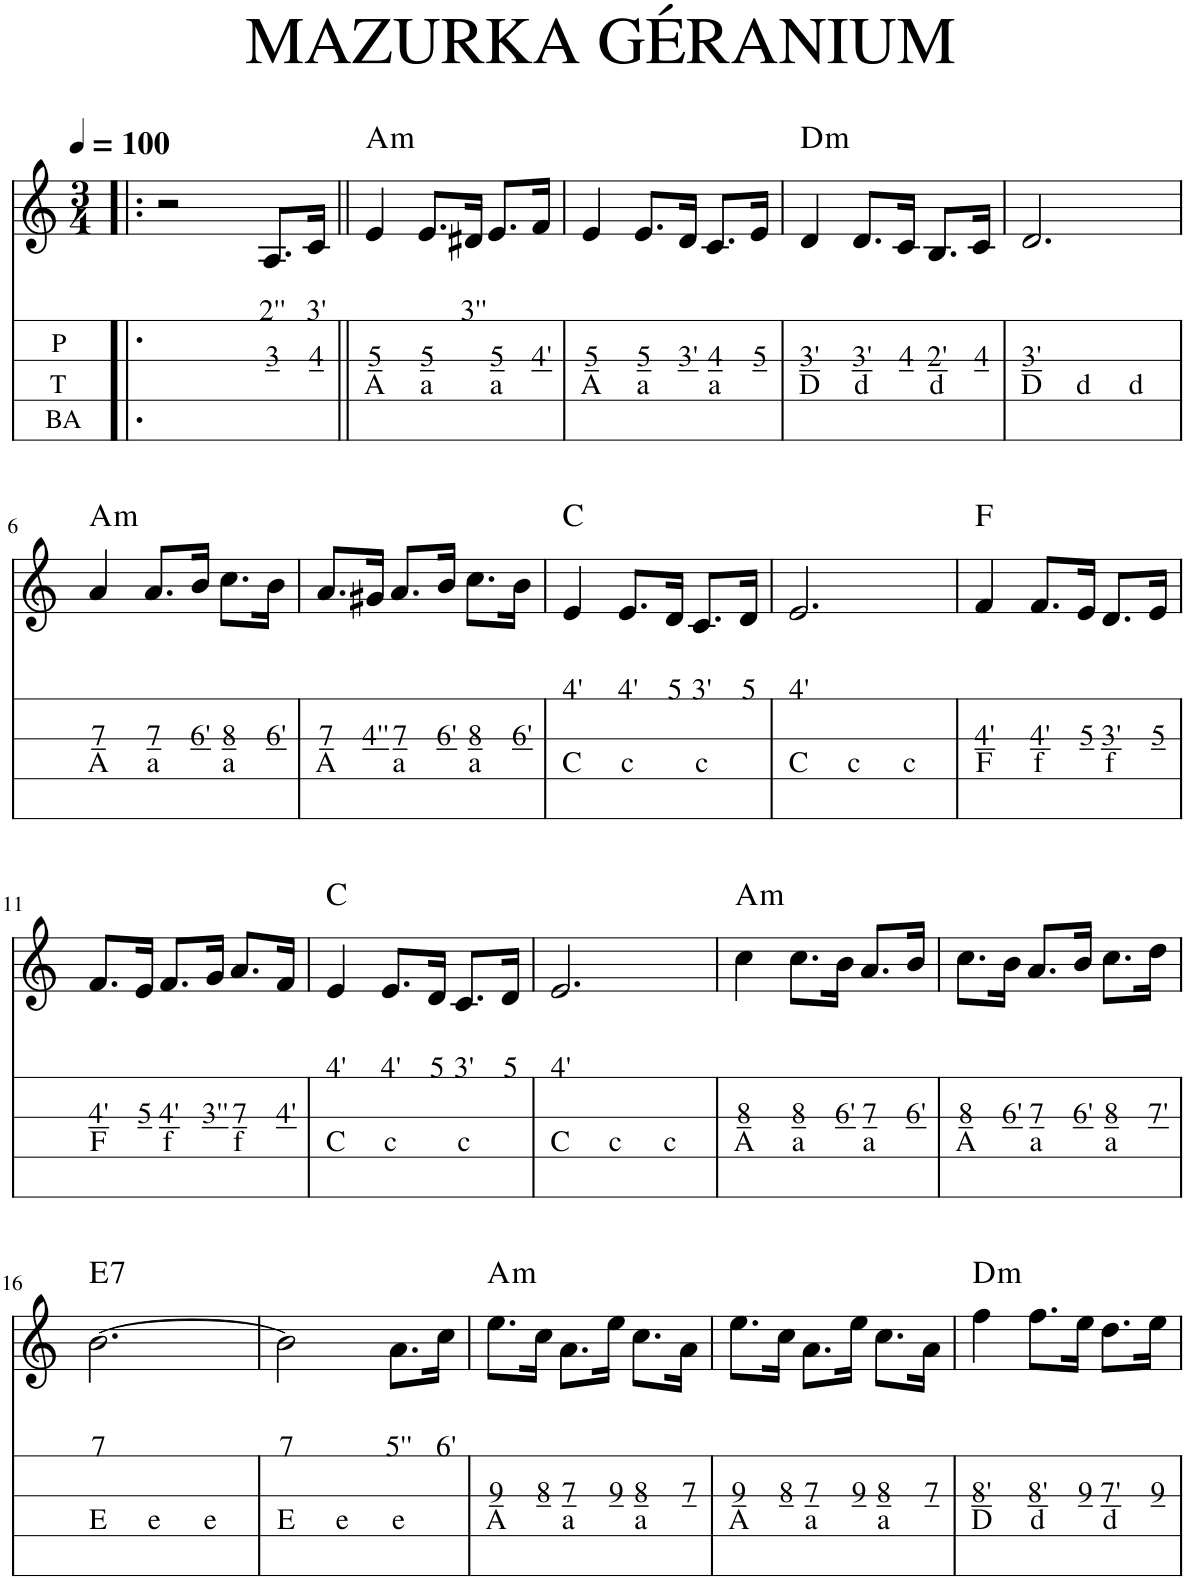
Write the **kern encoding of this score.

**kern	**text	**text	**text	**text	**kern	**text	**text	**harte
*part2	*part2	*part2	*part2	*part2	*part1	*part1	*part1	*part1
*staff2	*staff2	*staff2	*staff2	*staff2	*staff1	*staff1	*staff1	*
*I"Tablature	*	*	*	*	*I"Theme	*	*	*
*stria4	*	*	*	*	*	*	*	*
*clefG2	*	*	*	*	*clefG2	*	*	*
*k[]	*	*	*	*	*k[]	*	*	*
*M3/4	*	*	*	*	*M3/4	*	*	*
*MM100	*	*	*	*	*MM100	*	*	*
=1!|:	=1!|:	=1!|:	=1!|:	=1!|:	=1!|:	=1!|:	=1!|:	=1!|:
!LO:TX:a:t=P	!	!	!	!	!	!	!	!
!LO:TX:a:t=T	!	!	!	!	!	!	!	!
!LO:TX:a:t=BA	!	!	!	!	!	!	!	!
4ryy	.	.	.	.	2r	.	.	.
4ryy	.	.	.	.	.	.	.	.
!	!	!	!	!	!	!LO:LY:b	!LO:LY:b	!
4ryy	.	.	.	.	8.A/L	2''	3	.
!	!	!	!	!	!	!LO:LY:b	!LO:LY:b	!
.	.	.	.	.	16c/Jk	3'	4	.
=2||	=2||	=2||	=2||	=2||	=2||	=2||	=2||	=2||
!	!	!	!	!LO:LY:b	!	!	!LO:LY:b	!LO:H:kt=m
4ryy	.	.	.	A	4e/	.	5	A:min
!	!	!	!	!LO:LY:b	!	!	!LO:LY:b	!
4ryy	.	.	.	a	8.e/L	.	5	.
!	!	!	!	!	!	!LO:LY:b	!	!
.	.	.	.	.	16d#X/Jk	3''	.	.
!	!	!	!	!LO:LY:b	!	!	!LO:LY:b	!
4ryy	.	.	.	a	8.e/L	.	5	.
!	!	!	!	!	!	!	!LO:LY:b	!
.	.	.	.	.	16f/Jk	.	4'	.
=3	=3	=3	=3	=3	=3	=3	=3	=3
!	!	!	!	!LO:LY:b	!	!	!LO:LY:b	!
4ryy	.	.	.	A	4e/	.	5	.
!	!	!	!	!LO:LY:b	!	!	!LO:LY:b	!
4ryy	.	.	.	a	8.e/L	.	5	.
!	!	!	!	!	!	!	!LO:LY:b	!
.	.	.	.	.	16d/Jk	.	3'	.
!	!	!	!	!LO:LY:b	!	!	!LO:LY:b	!
4ryy	.	.	.	a	8.c/L	.	4	.
!	!	!	!	!	!	!	!LO:LY:b	!
.	.	.	.	.	16e/Jk	.	5	.
=4	=4	=4	=4	=4	=4	=4	=4	=4
!	!	!	!	!LO:LY:b	!	!	!LO:LY:b	!LO:H:kt=m
4ryy	.	.	.	D	4d/	.	3'	D:min
!	!	!	!	!LO:LY:b	!	!	!LO:LY:b	!
4ryy	.	.	.	d	8.d/L	.	3'	.
!	!	!	!	!	!	!	!LO:LY:b	!
.	.	.	.	.	16c/Jk	.	4	.
!	!	!	!	!LO:LY:b	!	!	!LO:LY:b	!
4ryy	.	.	.	d	8.B/L	.	2'	.
!	!	!	!	!	!	!	!LO:LY:b	!
.	.	.	.	.	16c/Jk	.	4	.
=5	=5	=5	=5	=5	=5	=5	=5	=5
!	!	!	!	!LO:LY:b	!	!	!LO:LY:b	!
4ryy	.	.	.	D	2.d/	.	3'	.
!	!	!	!	!LO:LY:b	!	!	!	!
4ryy	.	.	.	d	.	.	.	.
!	!	!	!	!LO:LY:b	!	!	!	!
4ryy	.	.	.	d	.	.	.	.
!!LO:LB:g=z
=6	=6	=6	=6	=6	=6	=6	=6	=6
!	!	!	!	!LO:LY:b	!	!	!LO:LY:b	!LO:H:kt=m
4ryy	.	.	.	A	4a/	.	7	A:min
!	!	!	!	!LO:LY:b	!	!	!LO:LY:b	!
4ryy	.	.	.	a	8.a/L	.	7	.
!	!	!	!	!	!	!	!LO:LY:b	!
.	.	.	.	.	16b/Jk	.	6'	.
!	!	!	!	!LO:LY:b	!	!	!LO:LY:b	!
4ryy	.	.	.	a	8.cc\L	.	8	.
!	!	!	!	!	!	!	!LO:LY:b	!
.	.	.	.	.	16b\Jk	.	6'	.
=7	=7	=7	=7	=7	=7	=7	=7	=7
!	!	!	!	!LO:LY:b	!	!	!LO:LY:b	!
4ryy	.	.	.	A	8.a/L	.	7	.
!	!	!	!	!	!	!	!LO:LY:b	!
.	.	.	.	.	16g#X/Jk	.	4''	.
!	!	!	!	!LO:LY:b	!	!	!LO:LY:b	!
4ryy	.	.	.	a	8.a/L	.	7	.
!	!	!	!	!	!	!	!LO:LY:b	!
.	.	.	.	.	16b/Jk	.	6'	.
!	!	!	!	!LO:LY:b	!	!	!LO:LY:b	!
4ryy	.	.	.	a	8.cc\L	.	8	.
!	!	!	!	!	!	!	!LO:LY:b	!
.	.	.	.	.	16b\Jk	.	6'	.
=8	=8	=8	=8	=8	=8	=8	=8	=8
!	!	!	!	!LO:LY:b	!	!LO:LY:b	!	!
4ryy	.	.	.	C	4e/	4'	.	C:maj
!	!	!	!	!LO:LY:b	!	!LO:LY:b	!	!
4ryy	.	.	.	c	8.e/L	4'	.	.
!	!	!	!	!	!	!LO:LY:b	!	!
.	.	.	.	.	16d/Jk	5	.	.
!	!	!	!	!LO:LY:b	!	!LO:LY:b	!	!
4ryy	.	.	.	c	8.c/L	3'	.	.
!	!	!	!	!	!	!LO:LY:b	!	!
.	.	.	.	.	16d/Jk	5	.	.
=9	=9	=9	=9	=9	=9	=9	=9	=9
!	!	!	!	!LO:LY:b	!	!LO:LY:b	!	!
4ryy	.	.	.	C	2.e/	4'	.	.
!	!	!	!	!LO:LY:b	!	!	!	!
4ryy	.	.	.	c	.	.	.	.
!	!	!	!	!LO:LY:b	!	!	!	!
4ryy	.	.	.	c	.	.	.	.
=10	=10	=10	=10	=10	=10	=10	=10	=10
!	!	!	!	!LO:LY:b	!	!	!LO:LY:b	!
4ryy	.	.	.	F	4f/	.	4'	F:maj
!	!	!	!	!LO:LY:b	!	!	!LO:LY:b	!
4ryy	.	.	.	f	8.f/L	.	4'	.
!	!	!	!	!	!	!	!LO:LY:b	!
.	.	.	.	.	16e/Jk	.	5	.
!	!	!	!	!LO:LY:b	!	!	!LO:LY:b	!
4ryy	.	.	.	f	8.d/L	.	3'	.
!	!	!	!	!	!	!	!LO:LY:b	!
.	.	.	.	.	16e/Jk	.	5	.
!!LO:LB:g=z
=11	=11	=11	=11	=11	=11	=11	=11	=11
!	!	!	!	!LO:LY:b	!	!	!LO:LY:b	!
4ryy	.	.	.	F	8.f/L	.	4'	.
!	!	!	!	!	!	!	!LO:LY:b	!
.	.	.	.	.	16e/Jk	.	5	.
!	!	!	!	!LO:LY:b	!	!	!LO:LY:b	!
4ryy	.	.	.	f	8.f/L	.	4'	.
!	!	!	!	!	!	!	!LO:LY:b	!
.	.	.	.	.	16g/Jk	.	3''	.
!	!	!	!	!LO:LY:b	!	!	!LO:LY:b	!
4ryy	.	.	.	f	8.a/L	.	7	.
!	!	!	!	!	!	!	!LO:LY:b	!
.	.	.	.	.	16f/Jk	.	4'	.
=12	=12	=12	=12	=12	=12	=12	=12	=12
!	!	!	!	!LO:LY:b	!	!LO:LY:b	!	!
4ryy	.	.	.	C	4e/	4'	.	C:maj
!	!	!	!	!LO:LY:b	!	!LO:LY:b	!	!
4ryy	.	.	.	c	8.e/L	4'	.	.
!	!	!	!	!	!	!LO:LY:b	!	!
.	.	.	.	.	16d/Jk	5	.	.
!	!	!	!	!LO:LY:b	!	!LO:LY:b	!	!
4ryy	.	.	.	c	8.c/L	3'	.	.
!	!	!	!	!	!	!LO:LY:b	!	!
.	.	.	.	.	16d/Jk	5	.	.
=13	=13	=13	=13	=13	=13	=13	=13	=13
!	!	!	!	!LO:LY:b	!	!LO:LY:b	!	!
4ryy	.	.	.	C	2.e/	4'	.	.
!	!	!	!	!LO:LY:b	!	!	!	!
4ryy	.	.	.	c	.	.	.	.
!	!	!	!	!LO:LY:b	!	!	!	!
4ryy	.	.	.	c	.	.	.	.
=14	=14	=14	=14	=14	=14	=14	=14	=14
!	!	!	!	!LO:LY:b	!	!	!LO:LY:b	!LO:H:kt=m
4ryy	.	.	.	A	4cc\	.	8	A:min
!	!	!	!	!LO:LY:b	!	!	!LO:LY:b	!
4ryy	.	.	.	a	8.cc\L	.	8	.
!	!	!	!	!	!	!	!LO:LY:b	!
.	.	.	.	.	16b\Jk	.	6'	.
!	!	!	!	!LO:LY:b	!	!	!LO:LY:b	!
4ryy	.	.	.	a	8.a/L	.	7	.
!	!	!	!	!	!	!	!LO:LY:b	!
.	.	.	.	.	16b/Jk	.	6'	.
=15	=15	=15	=15	=15	=15	=15	=15	=15
!	!	!	!	!LO:LY:b	!	!	!LO:LY:b	!
4ryy	.	.	.	A	8.cc\L	.	8	.
!	!	!	!	!	!	!	!LO:LY:b	!
.	.	.	.	.	16b\Jk	.	6'	.
!	!	!	!	!LO:LY:b	!	!	!LO:LY:b	!
4ryy	.	.	.	a	8.a/L	.	7	.
!	!	!	!	!	!	!	!LO:LY:b	!
.	.	.	.	.	16b/Jk	.	6'	.
!	!	!	!	!LO:LY:b	!	!	!LO:LY:b	!
4ryy	.	.	.	a	8.cc\L	.	8	.
!	!	!	!	!	!	!	!LO:LY:b	!
.	.	.	.	.	16dd\Jk	.	7'	.
!!LO:LB:g=z
=16	=16	=16	=16	=16	=16	=16	=16	=16
!	!	!	!	!LO:LY:b	!	!LO:LY:b	!	!LO:H:kt=7
4ryy	.	.	.	E	[2.b\	7	.	E:7
!	!	!	!	!LO:LY:b	!	!	!	!
4ryy	.	.	.	e	.	.	.	.
!	!	!	!	!LO:LY:b	!	!	!	!
4ryy	.	.	.	e	.	.	.	.
=17	=17	=17	=17	=17	=17	=17	=17	=17
!	!	!	!	!LO:LY:b	!	!LO:LY:b	!	!
4ryy	.	.	.	E	2b\]	7	.	.
!	!	!	!	!LO:LY:b	!	!	!	!
4ryy	.	.	.	e	.	.	.	.
!	!	!	!	!LO:LY:b	!	!LO:LY:b	!	!
4ryy	.	.	.	e	8.a\L	5''	.	.
!	!	!	!	!	!	!LO:LY:b	!	!
.	.	.	.	.	16cc\Jk	6'	.	.
=18	=18	=18	=18	=18	=18	=18	=18	=18
!	!	!	!	!LO:LY:b	!	!	!LO:LY:b	!LO:H:kt=m
4ryy	.	.	.	A	8.ee\L	.	9	A:min
!	!	!	!	!	!	!	!LO:LY:b	!
.	.	.	.	.	16cc\Jk	.	8	.
!	!	!	!	!LO:LY:b	!	!	!LO:LY:b	!
4ryy	.	.	.	a	8.a\L	.	7	.
!	!	!	!	!	!	!	!LO:LY:b	!
.	.	.	.	.	16ee\Jk	.	9	.
!	!	!	!	!LO:LY:b	!	!	!LO:LY:b	!
4ryy	.	.	.	a	8.cc\L	.	8	.
!	!	!	!	!	!	!	!LO:LY:b	!
.	.	.	.	.	16a\Jk	.	7	.
=19	=19	=19	=19	=19	=19	=19	=19	=19
!	!	!	!	!LO:LY:b	!	!	!LO:LY:b	!
4ryy	.	.	.	A	8.ee\L	.	9	.
!	!	!	!	!	!	!	!LO:LY:b	!
.	.	.	.	.	16cc\Jk	.	8	.
!	!	!	!	!LO:LY:b	!	!	!LO:LY:b	!
4ryy	.	.	.	a	8.a\L	.	7	.
!	!	!	!	!	!	!	!LO:LY:b	!
.	.	.	.	.	16ee\Jk	.	9	.
!	!	!	!	!LO:LY:b	!	!	!LO:LY:b	!
4ryy	.	.	.	a	8.cc\L	.	8	.
!	!	!	!	!	!	!	!LO:LY:b	!
.	.	.	.	.	16a\Jk	.	7	.
=20	=20	=20	=20	=20	=20	=20	=20	=20
!	!	!	!	!LO:LY:b	!	!	!LO:LY:b	!LO:H:kt=m
4ryy	.	.	.	D	4ff\	.	8'	D:min
!	!	!	!	!LO:LY:b	!	!	!LO:LY:b	!
4ryy	.	.	.	d	8.ff\L	.	8'	.
!	!	!	!	!	!	!	!LO:LY:b	!
.	.	.	.	.	16ee\Jk	.	9	.
!	!	!	!	!LO:LY:b	!	!	!LO:LY:b	!
4ryy	.	.	.	d	8.dd\L	.	7'	.
!	!	!	!	!	!	!	!LO:LY:b	!
.	.	.	.	.	16ee\Jk	.	9	.
=	=	=	=	=	=	=	=	=
*-	*-	*-	*-	*-	*-	*-	*-	*-
